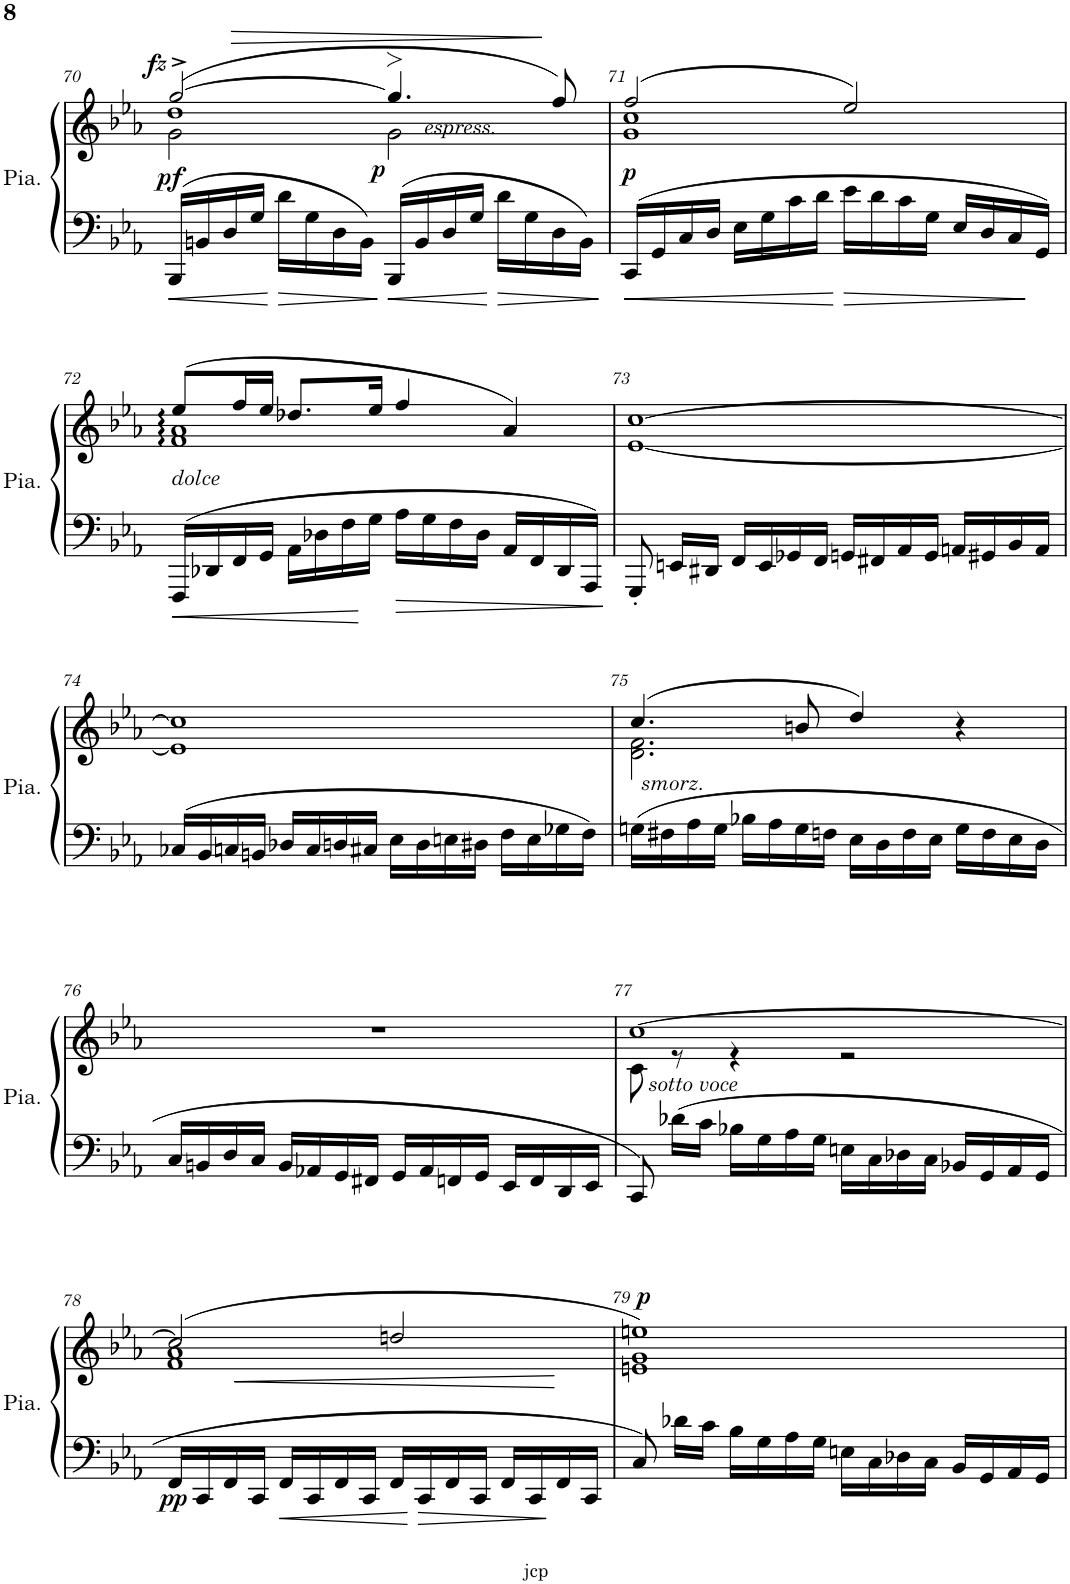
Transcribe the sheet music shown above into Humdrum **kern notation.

**kern	**kern	**dynam
*part1	*part1	*part1
*staff2	*staff1	*staff1/2
*I"Piano	*	*
*I'Pia.	*	*
!!LO:PB:g=z
*clefF4	*clefG2	*
*k[b-e-a-]	*k[b-e-a-]	*
*M4/4	*M4/4	*
*met(c)	*met(c)	*
=70	=70	=70
!	!	!LO:HP:b
*	*^	*
*	*	*^	*
!	!	!	!	!LO:DY:n=1:a=2
!	!	!	!	!LO:DY:n=2:a
16BBB-/LL	([2gg^/	2g\	1dd	> other-dynamics fz
16BBn/	.	.	.	.
16D/	.	.	.	.
16G/JJ	.	.	.	.
16d\LL	.	.	.	.
16G\	.	.	.	.
16D\	.	.	.	.
16BB\JJ	.	.	.	.
!	!LO:TX:b:i:t=espress.	!	!	!
!	!	!	!	!LO:DY:n=3:b
16BBB-/LL	4.gg/]	2g>\	.	p
16BB/	.	.	.	.
16D/	.	.	.	.
16G/JJ	.	.	.	.
16d\LL	.	.	.	.
16G\	.	.	.	.
16D\	8ff/)	.	.	]
16BB\JJ	.	.	.	.
*	*	*v	*v	*
=71	=71	=71	=71
!	!	!	!LO:DY:b
16CC/LL	(2ff/	1g 1cc	p
16GG/	.	.	.
16C/	.	.	.
16D/JJ	.	.	.
16E-\LL	.	.	.
16G\	.	.	.
16c\	.	.	.
16d\JJ	.	.	.
16e-\LL	2ee-/)	.	.
16d\	.	.	.
16c\	.	.	.
16G\JJ	.	.	.
16E-/LL	.	.	.
16D/	.	.	.
16C/	.	.	.
16GG/JJ	.	.	.
!!LO:LB:g=z	!!
=72	=72	=72	=72
!	!LO:TX:b:i:t=dolce	!	!
16FFF/LL	(8ee-/L	1f 1a-	.
16DD-X/	.	.	.
16FF/	16ff/L	.	.
16GG/JJ	16ee-/JJ	.	.
16AA-\LL	8.dd-X/L	.	.
16D-X\	.	.	.
16F\	.	.	.
16G\JJ	16ee-/Jk	.	.
16A-\LL	4ff/	.	.
16G\	.	.	.
16F\	.	.	.
16D-\JJ	.	.	.
16AA-/LL	4a-/)	.	.
16FF/	.	.	.
16DD-/	.	.	.
16AAA-/JJ	.	.	.
*	*v	*v	*
=73	=73	=73
8GGG'/	[1e- [1cc	.
16EEn/LL	.	.
16DD#X/JJ	.	.
16FF/LL	.	.
16EE/	.	.
16GG-X/	.	.
16FF/JJ	.	.
16GGn/LL	.	.
16FF#X/	.	.
16AA-/	.	.
16GG/JJ	.	.
16AAn/LL	.	.
16GG#X/	.	.
16BB-/	.	.
16AA/JJ	.	.
!!LO:LB:g=z
=74	=74	=74
16C-X/LL	1e-] 1cc]	.
16BB-/	.	.
16Cn/	.	.
16BBn/JJ	.	.
16D-X/LL	.	.
16C/	.	.
16Dn/	.	.
16C#X/JJ	.	.
16E-\LL	.	.
16D\	.	.
16En\	.	.
16D#X\JJ	.	.
16F\LL	.	.
16E\	.	.
16G-X\	.	.
16F\JJ	.	.
=75	=75	=75
*	*^	*
!	!LO:TX:b:i:t=smorz.	!	!
16Gn\LL	(4.cc/	2.d\ 2.f\	.
16F#X\	.	.	.
16A-\	.	.	.
16G\JJ	.	.	.
16B-X\LL	.	.	.
16A-\	.	.	.
16G\	8bn/	.	.
16Fn\JJ	.	.	.
16E-\LL	4dd/)	.	.
16D\	.	.	.
16F\	.	.	.
16E-\JJ	.	.	.
16G\LL	4r	4ryy	.
16F\	.	.	.
16E-\	.	.	.
16D\JJ	.	.	.
*	*v	*v	*
!!LO:LB:g=z
=76	=76	=76
16C/LL	1r	.
16BBn/	.	.
16D/	.	.
16C/JJ	.	.
16BB/LL	.	.
16AA-X/	.	.
16GG/	.	.
16FF#X/JJ	.	.
16GG/LL	.	.
16AA-/	.	.
16FFn/	.	.
16GG/JJ	.	.
16EE-/LL	.	.
16FF/	.	.
16DD/	.	.
16EE-/JJ	.	.
=77	=77	=77
*	*^	*
!	!LO:TX:b:i:t=sotto voce	!	!
8CC/	[1cc	8c\	.
16d-X\LL	.	8r	.
16c\JJ	.	.	.
16B-X\LL	.	4r	.
16G\	.	.	.
16A-\	.	.	.
16G\JJ	.	.	.
16En\LL	.	2r	.
16C\	.	.	.
16D-X\	.	.	.
16C\JJ	.	.	.
16BB-X/LL	.	.	.
16GG/	.	.	.
16AA-/	.	.	.
16GG/JJ	.	.	.
!!LO:LB:g=z	!!
=78	=78	=78	=78
!	!	!	!LO:HP:b
!	!	!	!LO:DY:n=1:b=2
16FF/LL	(2cc/]	1f 1a-	< pp
16CC/	.	.	.
16FF/	.	.	.
16CC/JJ	.	.	.
16FF/LL	.	.	.
16CC/	.	.	.
16FF/	.	.	.
16CC/JJ	.	.	.
16FF/LL	2ddn/	.	.
16CC/	.	.	.
16FF/	.	.	.
16CC/JJ	.	.	.
16FF/LL	.	.	.
16CC/	.	.	.
16FF/	.	.	.
16CC/JJ	.	.	.
*	*v	*v	*
.	.	[
=79	=79	=79
!	!	!LO:DY:a
8C/	1en 1g 1een)	p
16d-X\LL	.	.
16c\JJ	.	.
16B-\LL	.	.
16G\	.	.
16A-\	.	.
16G\JJ	.	.
16En\LL	.	.
16C\	.	.
16D-X\	.	.
16C\JJ	.	.
16BB-/LL	.	.
16GG/	.	.
16AA-/	.	.
16GG/JJ	.	.
=	=	=
*-	*-	*-
